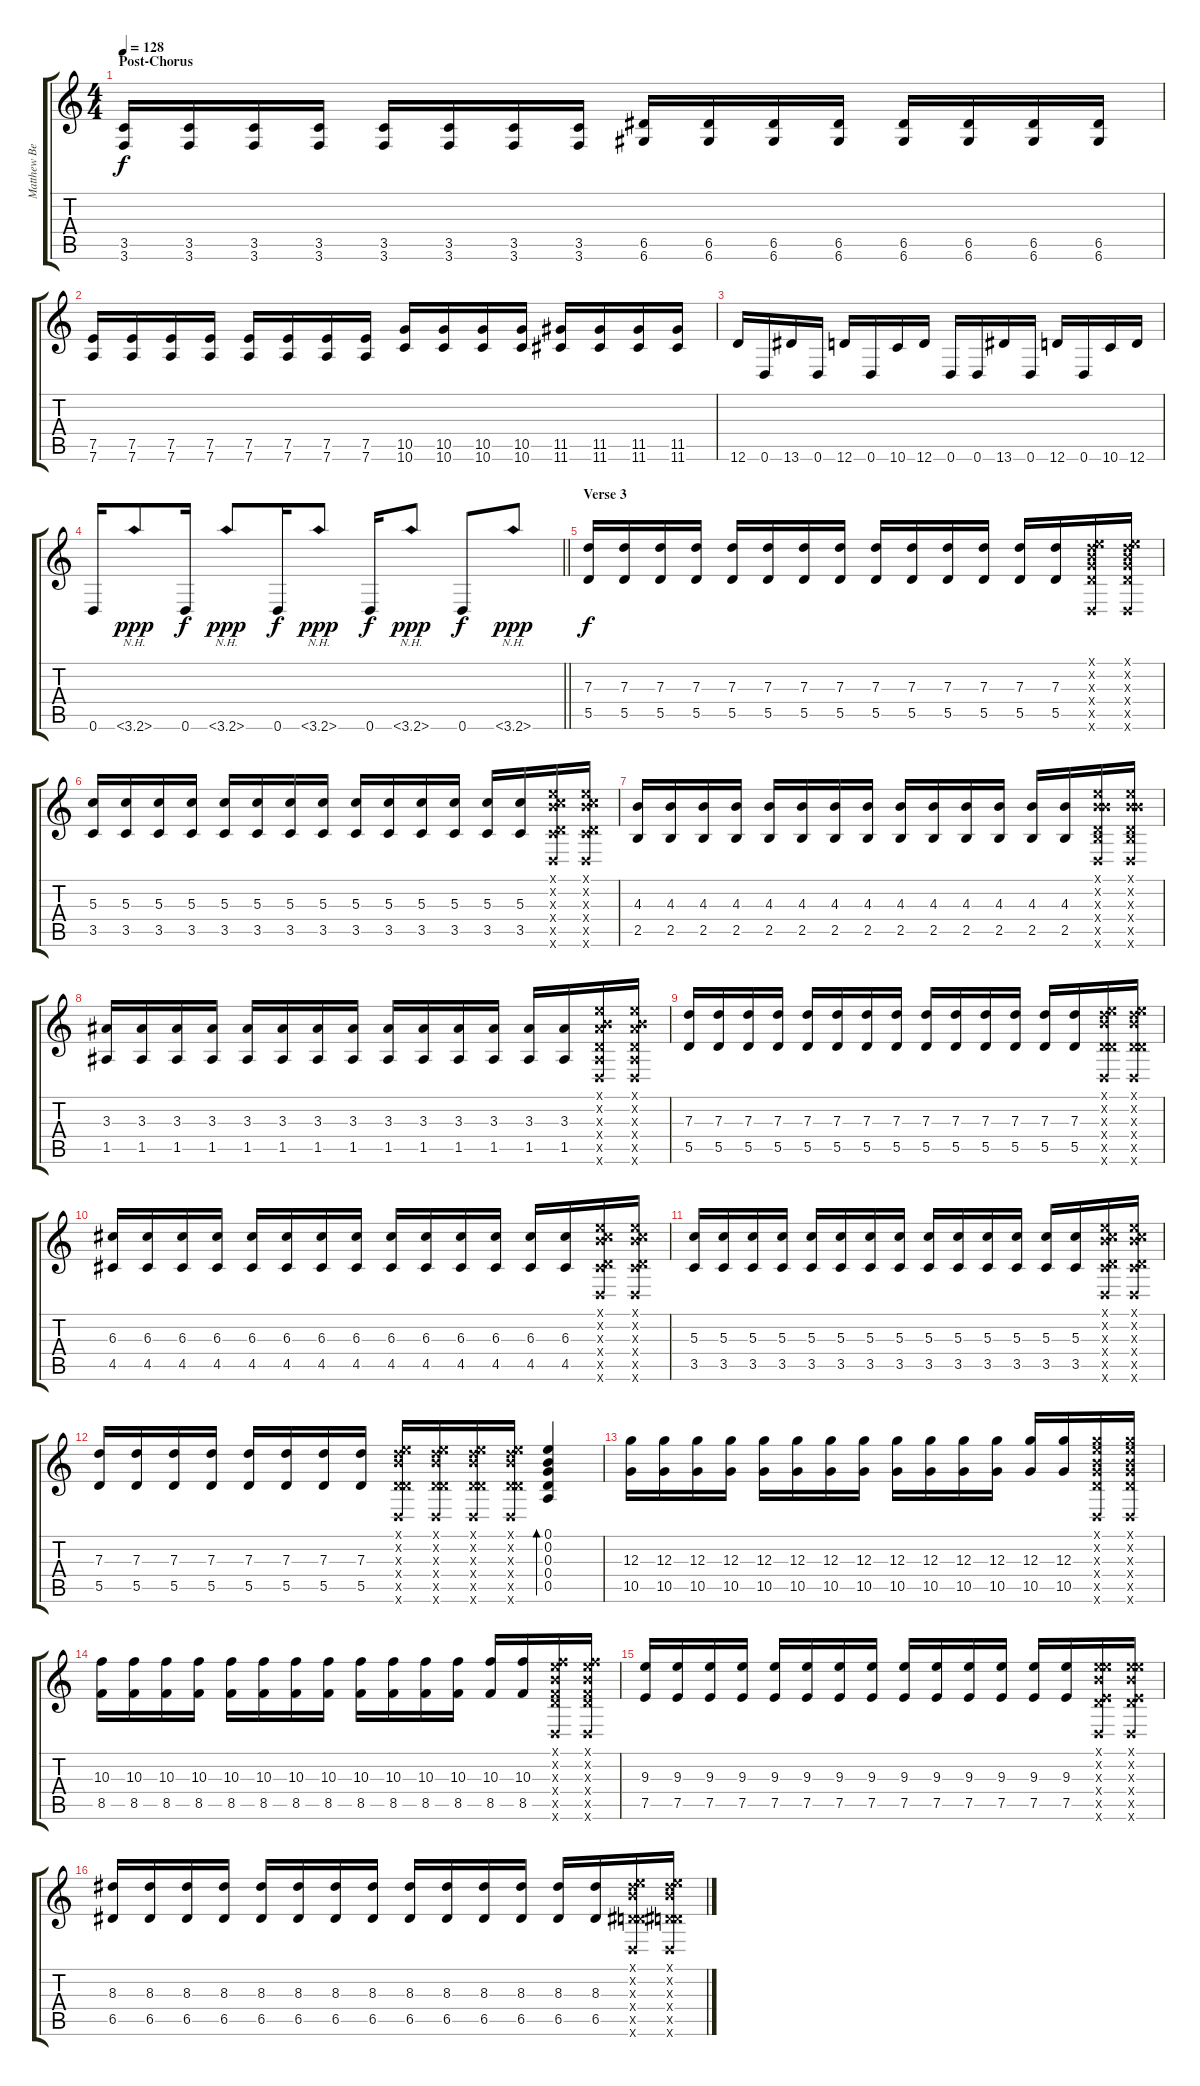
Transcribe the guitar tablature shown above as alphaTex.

\track ("Matthew Bellamy (Gtr 1)" "Matthew Be") {mute instrument distortionguitar}
\staff {score tabs}
\tuning (E4 B3 G3 D3 A2 D2) {hide}
\ts (4 4)
\section ("" "Post-Chorus")
\tempo 128
\clef g2
\ks c
(3.5 3.6).16{dy f} (3.5 3.6).16 (3.5 3.6).16 (3.5 3.6).16 (3.5 3.6).16 (3.5 3.6).16 (3.5 3.6).16 (3.5 3.6).16 (6.5 6.6).16 (6.5 6.6).16 (6.5 6.6).16 (6.5 6.6).16 (6.5 6.6).16 (6.5 6.6).16 (6.5 6.6).16 (6.5 6.6).16 |
(7.5 7.6).16 (7.5 7.6).16 (7.5 7.6).16 (7.5 7.6).16 (7.5 7.6).16 (7.5 7.6).16 (7.5 7.6).16 (7.5 7.6).16 (10.5 10.6).16 (10.5 10.6).16 (10.5 10.6).16 (10.5 10.6).16 (11.5 11.6).16 (11.5 11.6).16 (11.5 11.6).16 (11.5 11.6).16 |
12.6.16 0.6.16 13.6.16 0.6.16 12.6.16 0.6.16 10.6.16 12.6.16 0.6.16 0.6.16 13.6.16 0.6.16 12.6.16 0.6.16 10.6.16 12.6.16 |
\barLineRight lightlight
0.6.16 3.6{nh}.8{dy ppp} 0.6.16{dy f} 3.6{nh}.8{dy ppp} 0.6.16{dy f} 3.6{nh}.8{dy ppp} 0.6.16{dy f} 3.6{nh}.8{dy ppp} 0.6.8{dy f} 3.6{nh}.8{dy ppp} |
\section ("" "Verse 3")
(7.3 5.5).16{dy f} (7.3 5.5).16 (7.3 5.5).16 (7.3 5.5).16 (7.3 5.5).16 (7.3 5.5).16 (7.3 5.5).16 (7.3 5.5).16 (7.3 5.5).16 (7.3 5.5).16 (7.3 5.5).16 (7.3 5.5).16 (7.3 5.5).16 (7.3 5.5).16 (0.1{x} 0.2{x} 7.3{x} 5.4{x} 5.5{x} 0.6{x}).16 (0.1{x} 0.2{x} 7.3{x} 5.4{x} 5.5{x} 0.6{x}).16 |
(5.3 3.5).16 (5.3 3.5).16 (5.3 3.5).16 (5.3 3.5).16 (5.3 3.5).16 (5.3 3.5).16 (5.3 3.5).16 (5.3 3.5).16 (5.3 3.5).16 (5.3 3.5).16 (5.3 3.5).16 (5.3 3.5).16 (5.3 3.5).16 (5.3 3.5).16 (0.1{x} 0.2{x} 5.3{x} 0.4{x} 3.5{x} 0.6{x}).16 (0.1{x} 0.2{x} 5.3{x} 0.4{x} 3.5{x} 0.6{x}).16 |
(4.3 2.5).16 (4.3 2.5).16 (4.3 2.5).16 (4.3 2.5).16 (4.3 2.5).16 (4.3 2.5).16 (4.3 2.5).16 (4.3 2.5).16 (4.3 2.5).16 (4.3 2.5).16 (4.3 2.5).16 (4.3 2.5).16 (4.3 2.5).16 (4.3 2.5).16 (0.1{x} 0.2{x} 4.3{x} 0.4{x} 2.5{x} 0.6{x}).16 (0.1{x} 0.2{x} 4.3{x} 0.4{x} 2.5{x} 0.6{x}).16 |
(3.3 1.5).16 (3.3 1.5).16 (3.3 1.5).16 (3.3 1.5).16 (3.3 1.5).16 (3.3 1.5).16 (3.3 1.5).16 (3.3 1.5).16 (3.3 1.5).16 (3.3 1.5).16 (3.3 1.5).16 (3.3 1.5).16 (3.3 1.5).16 (3.3 1.5).16 (0.1{x} 0.2{x} 3.3{x} 0.4{x} 1.5{x} 0.6{x}).16 (0.1{x} 0.2{x} 3.3{x} 0.4{x} 1.5{x} 0.6{x}).16 |
(7.3 5.5).16 (7.3 5.5).16 (7.3 5.5).16 (7.3 5.5).16 (7.3 5.5).16 (7.3 5.5).16 (7.3 5.5).16 (7.3 5.5).16 (7.3 5.5).16 (7.3 5.5).16 (7.3 5.5).16 (7.3 5.5).16 (7.3 5.5).16 (7.3 5.5).16 (0.1{x} 0.2{x} 7.3{x} 0.4{x} 5.5{x} 0.6{x}).16 (0.1{x} 0.2{x} 7.3{x} 0.4{x} 5.5{x} 0.6{x}).16 |
(6.3 4.5).16 (6.3 4.5).16 (6.3 4.5).16 (6.3 4.5).16 (6.3 4.5).16 (6.3 4.5).16 (6.3 4.5).16 (6.3 4.5).16 (6.3 4.5).16 (6.3 4.5).16 (6.3 4.5).16 (6.3 4.5).16 (6.3 4.5).16 (6.3 4.5).16 (0.1{x} 0.2{x} 6.3{x} 0.4{x} 4.5{x} 0.6{x}).16 (0.1{x} 0.2{x} 6.3{x} 0.4{x} 4.5{x} 0.6{x}).16 |
(5.3 3.5).16 (5.3 3.5).16 (5.3 3.5).16 (5.3 3.5).16 (5.3 3.5).16 (5.3 3.5).16 (5.3 3.5).16 (5.3 3.5).16 (5.3 3.5).16 (5.3 3.5).16 (5.3 3.5).16 (5.3 3.5).16 (5.3 3.5).16 (5.3 3.5).16 (0.1{x} 0.2{x} 5.3{x} 0.4{x} 3.5{x} 0.6{x}).16 (0.1{x} 0.2{x} 5.3{x} 0.4{x} 3.5{x} 0.6{x}).16 |
(7.3 5.5).16 (7.3 5.5).16 (7.3 5.5).16 (7.3 5.5).16 (7.3 5.5).16 (7.3 5.5).16 (7.3 5.5).16 (7.3 5.5).16 (0.1{x} 0.2{x} 7.3{x} 0.4{x} 5.5{x} 0.6{x}).16 (0.1{x} 0.2{x} 7.3{x} 0.4{x} 5.5{x} 0.6{x}).16 (0.1{x} 0.2{x} 7.3{x} 0.4{x} 5.5{x} 0.6{x}).16 (0.1{x} 0.2{x} 7.3{x} 0.4{x} 5.5{x} 0.6{x}).16 (0.1 0.2 0.3 0.4 0.5).4{bd 60} |
(12.3 10.5).16 (12.3 10.5).16 (12.3 10.5).16 (12.3 10.5).16 (12.3 10.5).16 (12.3 10.5).16 (12.3 10.5).16 (12.3 10.5).16 (12.3 10.5).16 (12.3 10.5).16 (12.3 10.5).16 (12.3 10.5).16 (12.3 10.5).16 (12.3 10.5).16 (0.1{x} 0.2{x} 12.3{x} 0.4{x} 10.5{x} 0.6{x}).16 (0.1{x} 0.2{x} 12.3{x} 0.4{x} 10.5{x} 0.6{x}).16 |
(10.3 8.5).16 (10.3 8.5).16 (10.3 8.5).16 (10.3 8.5).16 (10.3 8.5).16 (10.3 8.5).16 (10.3 8.5).16 (10.3 8.5).16 (10.3 8.5).16 (10.3 8.5).16 (10.3 8.5).16 (10.3 8.5).16 (10.3 8.5).16 (10.3 8.5).16 (0.1{x} 0.2{x} 10.3{x} 0.4{x} 8.5{x} 0.6{x}).16 (0.1{x} 0.2{x} 10.3{x} 0.4{x} 8.5{x} 0.6{x}).16 |
(9.3 7.5).16 (9.3 7.5).16 (9.3 7.5).16 (9.3 7.5).16 (9.3 7.5).16 (9.3 7.5).16 (9.3 7.5).16 (9.3 7.5).16 (9.3 7.5).16 (9.3 7.5).16 (9.3 7.5).16 (9.3 7.5).16 (9.3 7.5).16 (9.3 7.5).16 (0.1{x} 0.2{x} 9.3{x} 0.4{x} 7.5{x} 0.6{x}).16 (0.1{x} 0.2{x} 9.3{x} 0.4{x} 7.5{x} 0.6{x}).16 |
(8.3 6.5).16 (8.3 6.5).16 (8.3 6.5).16 (8.3 6.5).16 (8.3 6.5).16 (8.3 6.5).16 (8.3 6.5).16 (8.3 6.5).16 (8.3 6.5).16 (8.3 6.5).16 (8.3 6.5).16 (8.3 6.5).16 (8.3 6.5).16 (8.3 6.5).16 (0.1{x} 0.2{x} 8.3{x} 0.4{x} 6.5{x} 0.6{x}).16 (0.1{x} 0.2{x} 8.3{x} 0.4{x} 6.5{x} 0.6{x}).16
